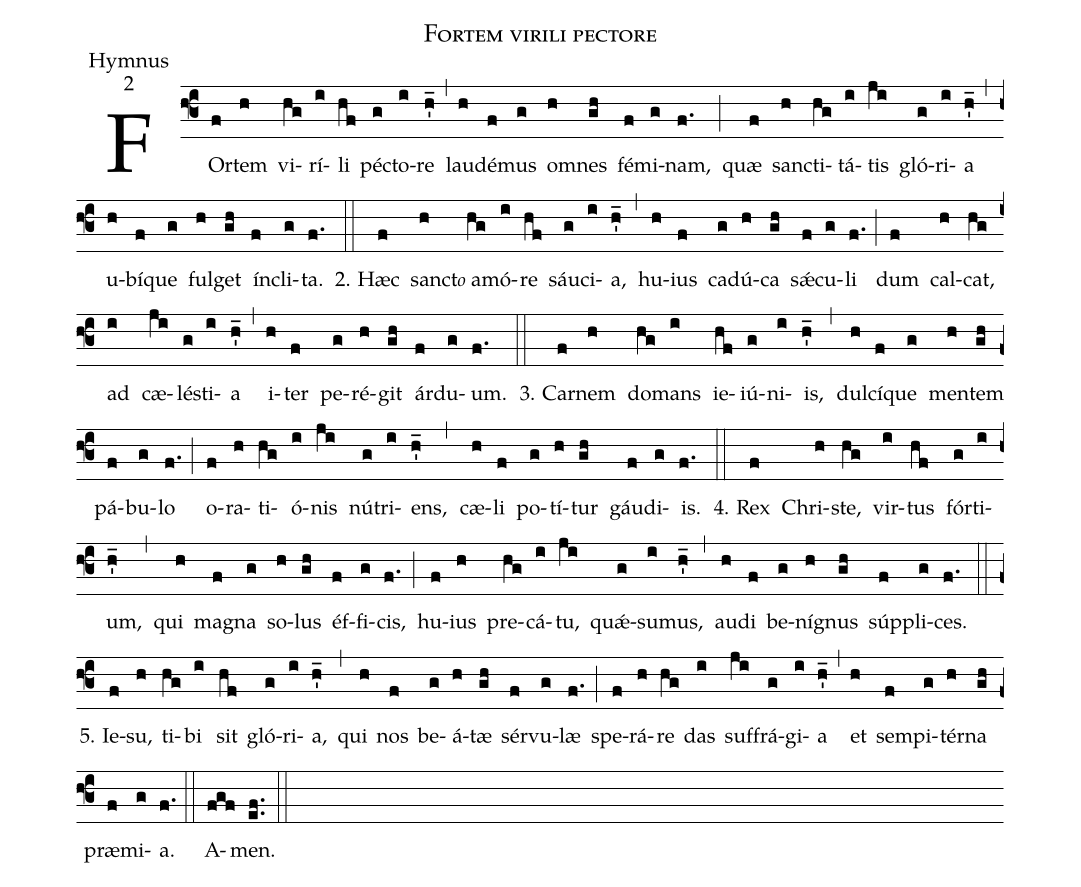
name:Fortem virili pectore;
office-part:Hymnus;
mode:2;
%%
(f3) FOr(f)tem(h) vi(hg)rí(i)li(hf) pé(g)cto(i)re(h_') (,)
lau(h)dé(f)mus(g) om(h)nes(gh) fé(f)mi(g)nam,(f.) (;)
quæ(f) san(h)cti(hg)tá(i)tis(ji) gló(g)ri(i)a(h_') (,)
u(h)bí(f)que(g) ful(h)get(gh) ín(f)cli(g)ta.(f.) (::)



2. Hæc(f) san(h)ct<e>o</e> a(hg)mó(i)re(hf) sáu(g)ci(i)a,(h_') (,)
hu(h)ius(f) ca(g)dú(h)ca(gh) sǽ(f)cu(g)li(f.) (;)
dum(f) cal(h)cat,(hg) ad(i) cæ(ji)lé(g)sti(i)a(h_') (,)
i(h)ter(f) pe(g)ré(h)git(gh) ár(f)du(g)um.(f.) (::)

3. Car(f)nem(h) do(hg)mans(i) ie(hf)iú(g)ni(i)is,(h_') (,)
dul(h)cí(f)que(g) men(h)tem(gh) pá(f)bu(g)lo(f.) (;)
o(f)ra(h)ti(hg)ó(i)nis(ji) nú(g)tri(i)ens,(h_') (,)
cæ(h)li(f) po(g)tí(h)tur(gh) gáu(f)di(g)is.(f.) (::)

4. Rex(f) Chri(h)ste,(hg) vir(i)tus(hf) fór(g)ti(i)um,(h_') (,)
qui(h) ma(f)gna(g) so(h)lus(gh) éf(f)fi(g)cis,(f.) (;)
hu(f)ius(h) pre(hg)cá(i)tu,(ji) quǽ(g)su(i)mus,(h_') (,)
au(h)di(f) be(g)ní(h)gnus(gh) súp(f)pli(g)ces.(f.) (::)

5. Ie(f)su,(h) ti(hg)bi(i) sit(hf) gló(g)ri(i)a,(h_') (,)
qui(h) nos(f) be(g)á(h)tæ(gh) sér(f)vu(g)læ(f.) (;)
spe(f)rá(h)re(hg) das(i) suf(ji)frá(g)gi(i)a(h_') (,)
et(h) sem(f)pi(g)tér(h)na(gh) præ(f)mi(g)a.(f.) (::)

A(fgf)men.(ef..) (::)
